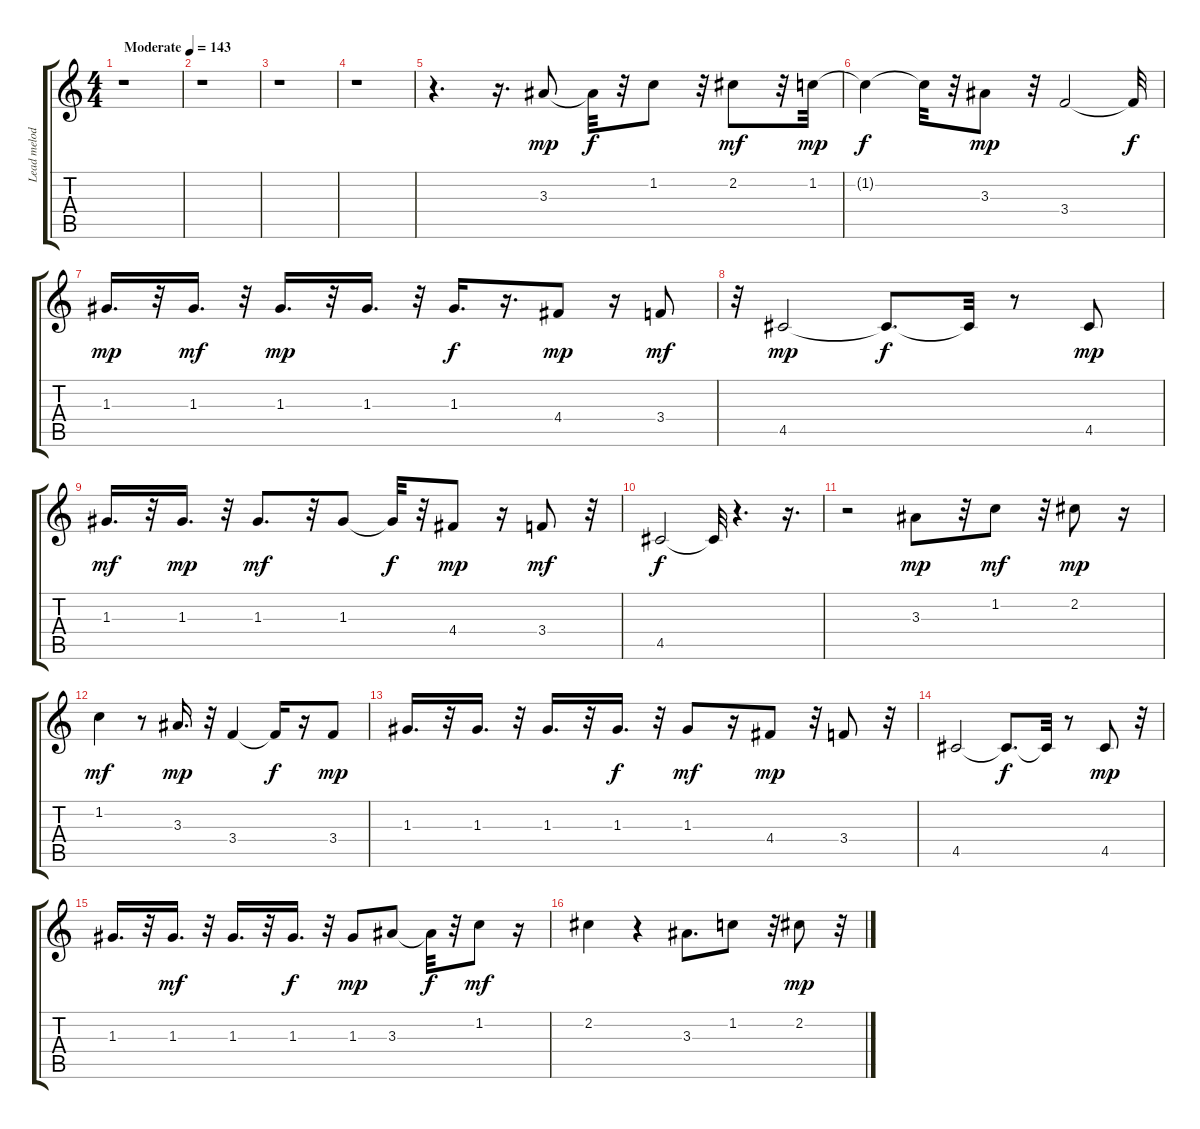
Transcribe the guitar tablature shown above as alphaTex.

\track ("Lead melody" "Lead melod") {instrument electricguitarjazz}
\staff {score tabs}
\tuning (E4 B3 G3 D3 A2 E2) {hide}
\ts (4 4)
\tempo (143 "Moderate")
\clef g2
\ks c
r.1{dy mp instrument electricguitarjazz} |
r.1 |
r.1 |
r.1 |
r.4{d} r.16{d} 3.3.8 3.3{t}.32{dy f} r.32 1.2.8 r.32 2.2.8{dy mf} r.32 1.2.32{dy mp} |
1.2{t}.4{dy f} 1.2{t}.32 r.32 3.3.8{dy mp} r.32 3.4.2 3.4{t}.32{dy f} |
1.3.16{d dy mp} r.32 1.3.16{d dy mf} r.32 1.3.16{d dy mp} r.32 1.3.16{d} r.32 1.3.16{d dy f} r.16{d} 4.4.8{dy mp} r.16 3.4.8{dy mf} |
r.32 4.5.2{dy mp} 4.5{t}.8{d dy f} 4.5{t}.32 r.8 4.5.8{dy mp} |
1.3.16{d dy mf} r.32 1.3.16{d dy mp} r.32 1.3.8{d dy mf} r.32 1.3.8 1.3{t}.32{dy f} r.32 4.4.8{dy mp} r.16 3.4.8{dy mf} r.32 |
4.5.2{dy f} 4.5{t}.32 r.4{d} r.16{d} |
r.2 3.3.8{dy mp} r.32 1.2.8{dy mf} r.32 2.2.8{dy mp} r.16 |
1.2.4{dy mf} r.8 3.3.16{d dy mp} r.32 3.4.4 3.4{t}.16{dy f} r.16 3.4.8{dy mp} |
1.3.16{d} r.32 1.3.16{d} r.32 1.3.16{d} r.32 1.3.16{d dy f} r.32 1.3.8{dy mf} r.16 4.4.8{dy mp} r.32 3.4.8 r.32 |
4.5.2 4.5{t}.8{d dy f} 4.5{t}.32 r.8 4.5.8{dy mp} r.32 |
1.3.16{d} r.32 1.3.16{d dy mf} r.32 1.3.16{d} r.32 1.3.16{d dy f} r.32 1.3.8{dy mp} 3.3.8 3.3{t}.32{dy f} r.32 1.2.8{dy mf} r.16 |
2.2.4 r.4 3.3.8{d} 1.2.8 r.32 2.2.8{dy mp} r.32
